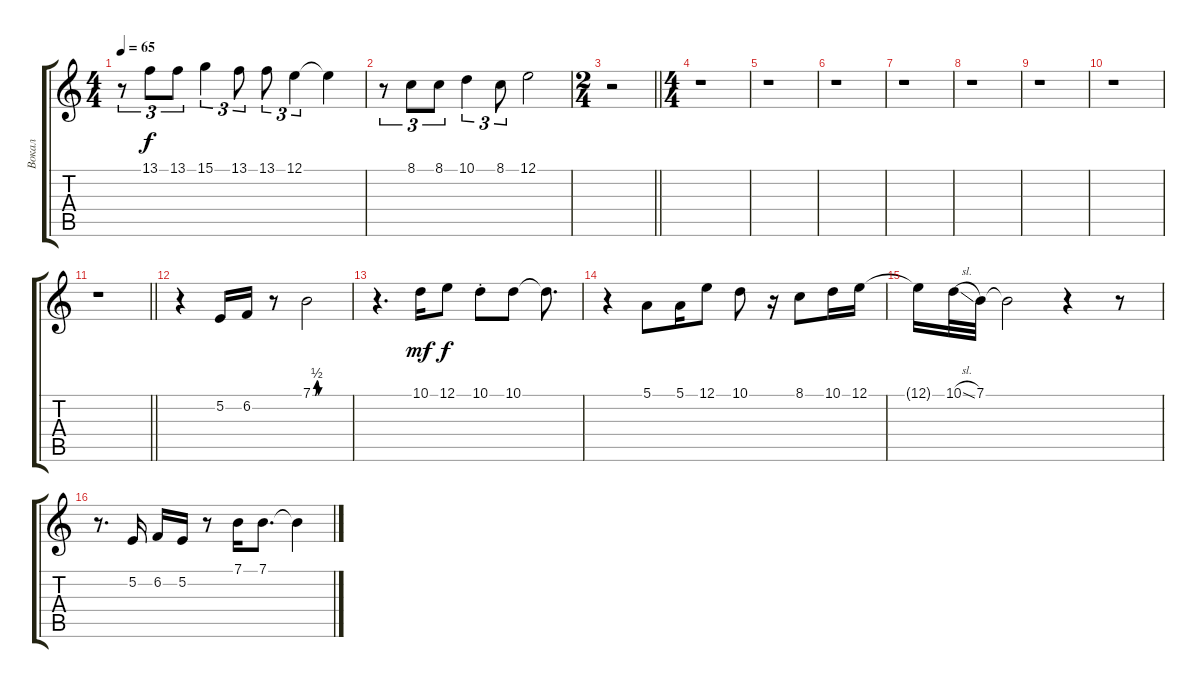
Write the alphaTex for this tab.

\track ("Вокал" "Вокал") {instrument oboe}
\staff {score tabs}
\tuning (E4 B3 G3 D3 A2 E2) {hide}
\ts (4 4)
\tempo 65
\clef g2
\ks c
r.8{tu (3 2) dy f} 13.1.8{tu (3 2)} 13.1.8{tu (3 2)} 15.1.4{tu (3 2)} 13.1.8{tu (3 2)} 13.1.8{tu (3 2)} 12.1.4{tu (3 2)} 12.1{t}.4 |
r.8{tu (3 2)} 8.1.8{tu (3 2)} 8.1.8{tu (3 2)} 10.1.4{tu (3 2)} 8.1.8{tu (3 2)} 12.1.2 |
\ts (2 4)
\barLineRight lightlight
r.2 |
\ts (4 4)
r.1 |
r.1 |
r.1 |
r.1 |
r.1 |
r.1 |
r.1 |
\barLineRight lightlight
r.1 |
r.4 5.2.16 6.2.16 r.8 7.1{be (custom 0 0 4 0 7 2 10 0 60 0)}.2 |
r.4{d} 10.1.16{dy mf} 12.1.8{dy f} 10.1{st}.8 10.1.8 10.1{t}.8{d} |
r.4 5.1.8 5.1.16 12.1.8 10.1.8 r.16 8.1.8 10.1.16 12.1.16 |
12.1{t}.16 10.1{sl}.32 7.1.32 7.1{t}.2 r.4 r.8 |
r.8{d} 5.2.16 6.2.16 5.2.16 r.8 7.1.16 7.1.8{d} 7.1{t}.4
